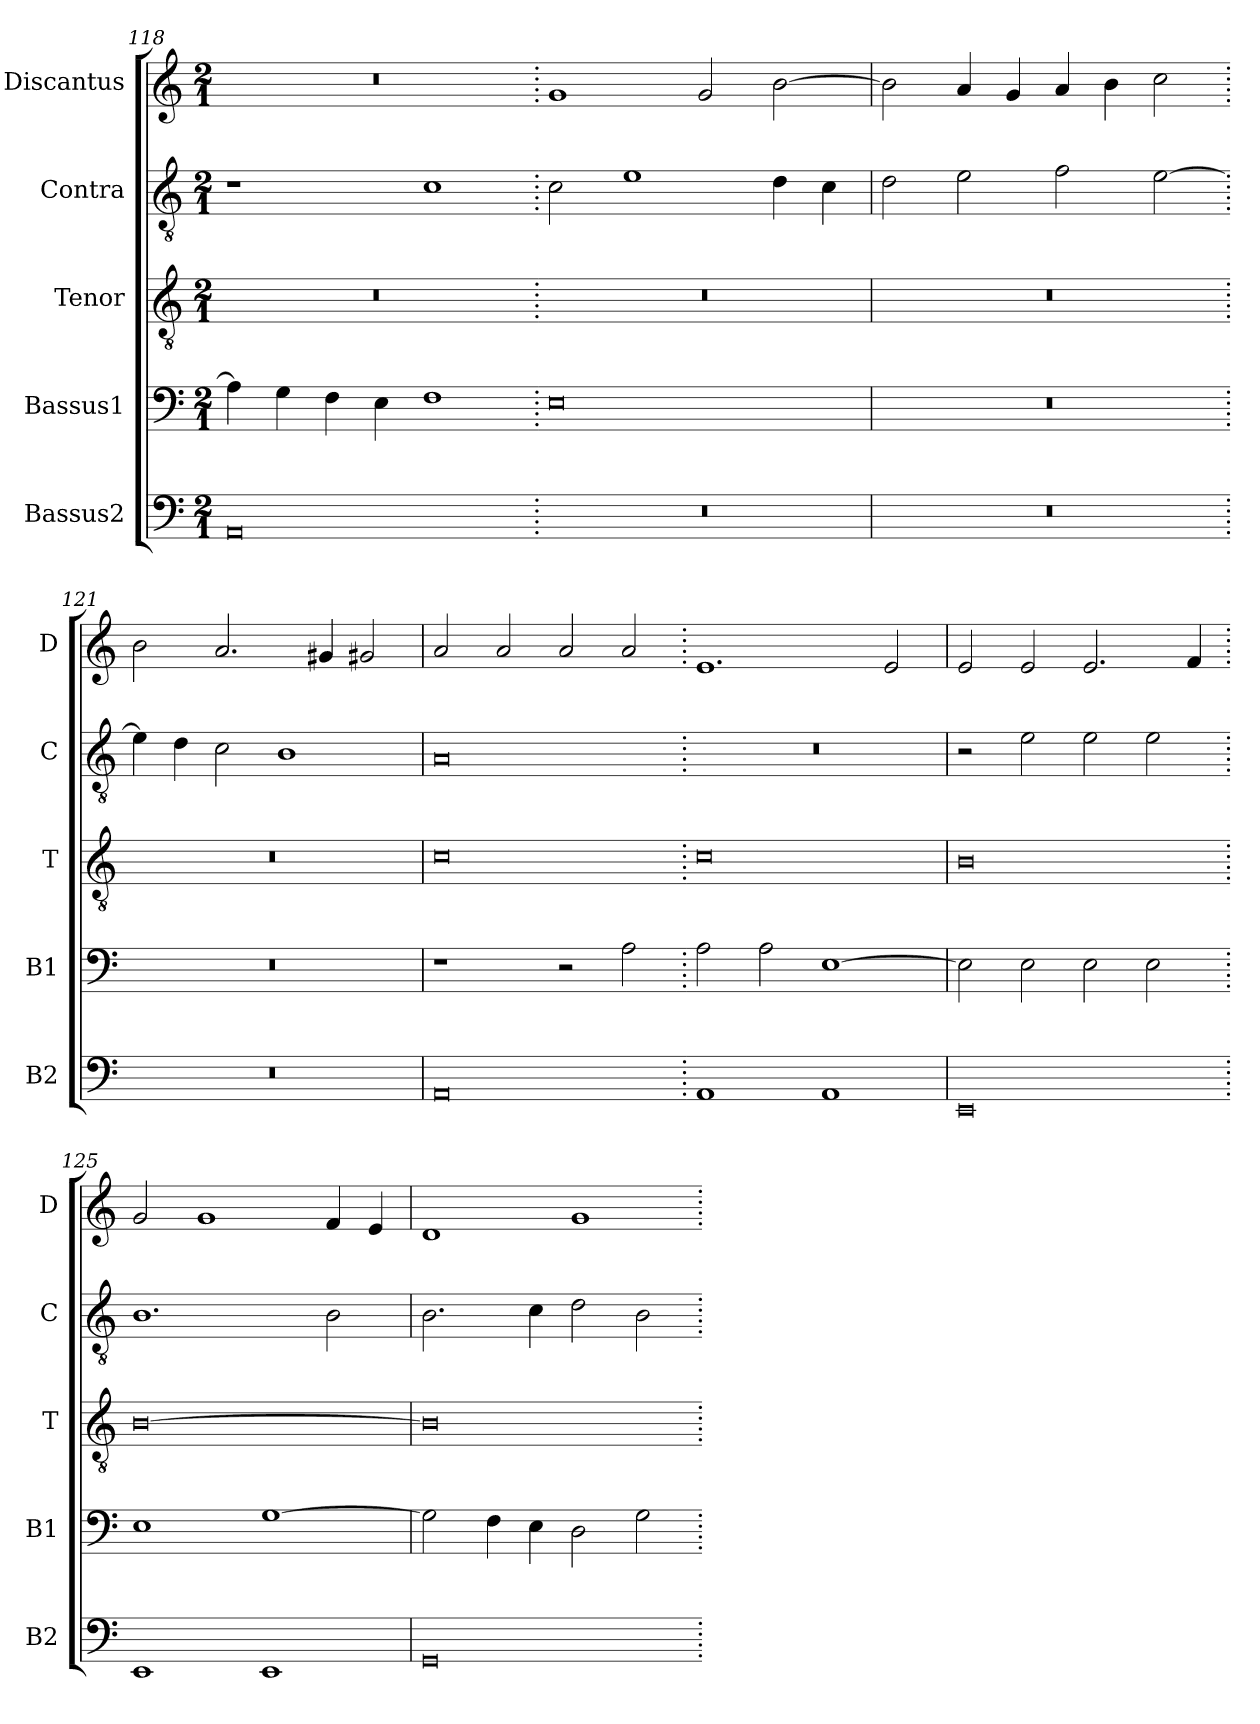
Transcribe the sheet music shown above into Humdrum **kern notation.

**kern	**kern	**kern	**kern	**kern
*part5	*part4	*part3	*part2	*part1
*staff5	*staff4	*staff3	*staff2	*staff1
*I"Bassus2	*I"Bassus1	*I"Tenor	*I"Contra	*I"Discantus
*I'B2	*I'B1	*I'T	*I'C	*I'D
*clefF4	*clefF4	*clefGv2	*clefGv2	*clefG2
*k[]	*k[]	*k[]	*k[]	*k[]
*M2/1	*M2/1	*M2/1	*M2/1	*M2/1
=118	=118	=118	=118	=118
0AA	4A\]	0r	1r	0r
.	4G\	.	.	.
.	4F\	.	.	.
.	4E\	.	.	.
.	1F	.	1c	.
=119.	=119.	=119.	=119.	=119.
0r	0E	0r	2c\	1g
.	.	.	1e	.
.	.	.	.	2g/
.	.	.	4d\	[2b\
.	.	.	4c\	.
=120	=120	=120	=120	=120
0r	0r	0r	2d\	2b\]
.	.	.	2e\	4a/
.	.	.	.	4g/
.	.	.	2f\	4a/
.	.	.	.	4b\
.	.	.	[2e\	2cc\
=121.	=121.	=121.	=121.	=121.
0r	0r	0r	4e\]	2b\
.	.	.	4d\	.
.	.	.	2c\	2.a/
.	.	.	1B	.
.	.	.	.	4g#X/
.	.	.	.	2g#X/
=122	=122	=122	=122	=122
0AA	1r	0c	0A	2a/
.	.	.	.	2a/
.	2r	.	.	2a/
.	2A\	.	.	2a/
=123.	=123.	=123.	=123.	=123.
1AA	2A\	0c	0r	1.e
.	2A\	.	.	.
1AA	[1E	.	.	.
.	.	.	.	2e/
=124	=124	=124	=124	=124
0EE	2E\]	0B	2r	2e/
.	2E\	.	2e\	2e/
.	2E\	.	2e\	2.e/
.	2E\	.	2e\	.
.	.	.	.	4f/
=125.	=125.	=125.	=125.	=125.
1EE	1E	[0B	1.B	2g/
.	.	.	.	1g
1EE	[1G	.	.	.
.	.	.	2B\	4f/
.	.	.	.	4e/
=126	=126	=126	=126	=126
0GG	2G\]	0B]	2.B\	1d
.	4F\	.	.	.
.	4E\	.	4c\	.
.	2D\	.	2d\	1g
.	2G\	.	2B\	.
=.	=.	=.	=.	=.
*-	*-	*-	*-	*-
